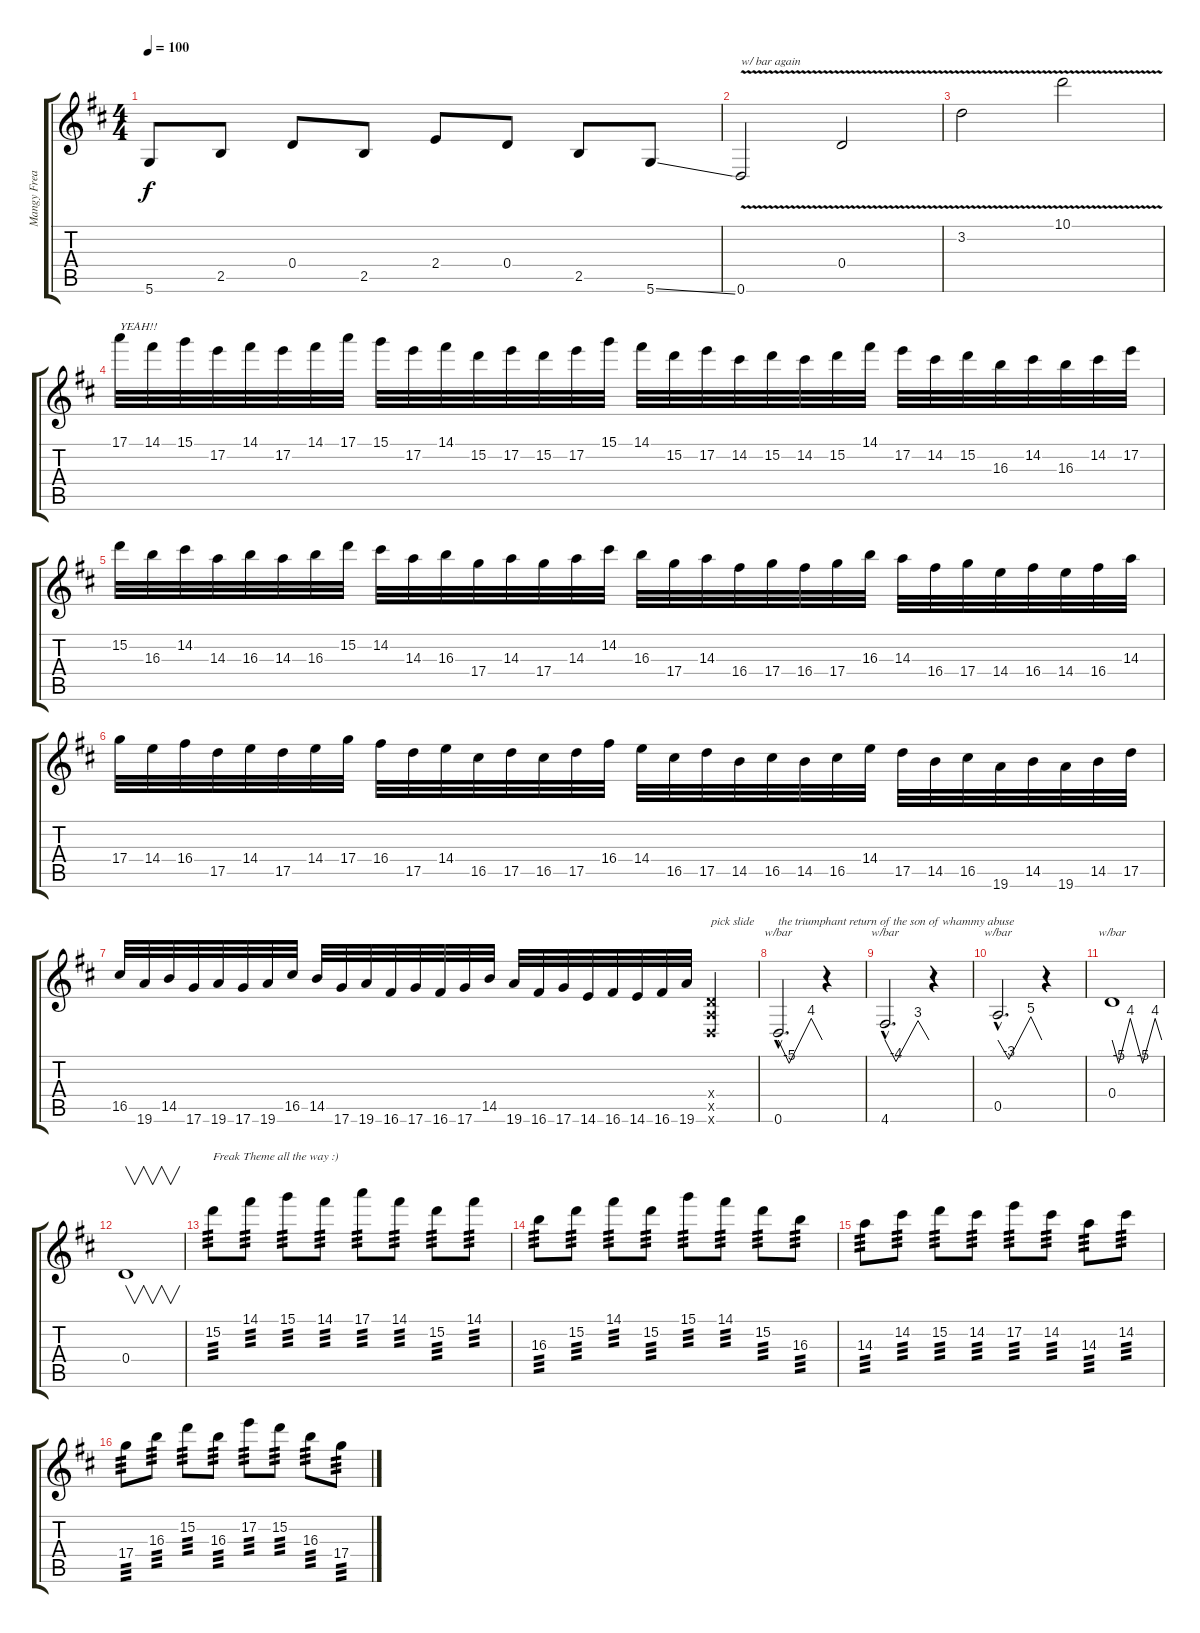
\track ("Mangy Freak (Lead Guitar)" "Mangy Frea") {instrument distortionguitar}
\staff {score tabs}
\tuning (E4 B3 G3 D3 A2 D2) {hide}
\ts (4 4)
\tempo 100
\clef g2
\ks d
5.6.8{dy f} 2.5.8 0.4.8 2.5.8 2.4.8 0.4.8 2.5.8 5.6{ss}.8 |
0.6{v}.2{txt "w/ bar again"} 0.4{v}.2 |
3.2{v}.2 10.1{v}.2 |
17.1.32{txt "YEAH!!"} 14.1.32 15.1.32 17.2.32 14.1.32 17.2.32 14.1.32 17.1.32 15.1.32 17.2.32 14.1.32 15.2.32 17.2.32 15.2.32 17.2.32 15.1.32 14.1.32 15.2.32 17.2.32 14.2.32 15.2.32 14.2.32 15.2.32 14.1.32 17.2.32 14.2.32 15.2.32 16.3.32 14.2.32 16.3.32 14.2.32 17.2.32 |
15.2.32 16.3.32 14.2.32 14.3.32 16.3.32 14.3.32 16.3.32 15.2.32 14.2.32 14.3.32 16.3.32 17.4.32 14.3.32 17.4.32 14.3.32 14.2.32 16.3.32 17.4.32 14.3.32 16.4.32 17.4.32 16.4.32 17.4.32 16.3.32 14.3.32 16.4.32 17.4.32 14.4.32 16.4.32 14.4.32 16.4.32 14.3.32 |
17.4.32 14.4.32 16.4.32 17.5.32 14.4.32 17.5.32 14.4.32 17.4.32 16.4.32 17.5.32 14.4.32 16.5.32 17.5.32 16.5.32 17.5.32 16.4.32 14.4.32 16.5.32 17.5.32 14.5.32 16.5.32 14.5.32 16.5.32 14.4.32 17.5.32 14.5.32 16.5.32 19.6.32 14.5.32 19.6.32 14.5.32 17.5.32 |
16.5.32 19.6.32 14.5.32 17.6.32 19.6.32 17.6.32 19.6.32 16.5.32 14.5.32 17.6.32 19.6.32 16.6.32 17.6.32 16.6.32 17.6.32 14.5.32 19.6.32 16.6.32 17.6.32 14.6.32 16.6.32 14.6.32 16.6.32 19.6.32 (0.4{x} 0.5{x} 0.6{x}).4{txt "pick slide"} |
0.6{hac}.2{d tbe (custom default 0 0 15 -20 45 16 60 0) txt "the triumphant return of the son of whammy abuse"} r.4 |
4.6{hac}.2{d tbe (custom default 0 0 15 -16 45 12 60 0)} r.4 |
0.5{hac}.2{d tbe (custom default 0 0 15 -12 45 20 60 0)} r.4 |
0.4.1{tbe (custom default 0 0 8 -20 22 16 37 -20 52 16 60 0)} |
0.4.1{v} |
15.2.8{txt "Freak Theme all the way :)" tp 3} 14.1.8{tp 3} 15.1.8{tp 3} 14.1.8{tp 3} 17.1.8{tp 3} 14.1.8{tp 3} 15.2.8{tp 3} 14.1.8{tp 3} |
16.3.8{tp 3} 15.2.8{tp 3} 14.1.8{tp 3} 15.2.8{tp 3} 15.1.8{tp 3} 14.1.8{tp 3} 15.2.8{tp 3} 16.3.8{tp 3} |
14.3.8{tp 3} 14.2.8{tp 3} 15.2.8{tp 3} 14.2.8{tp 3} 17.2.8{tp 3} 14.2.8{tp 3} 14.3.8{tp 3} 14.2.8{tp 3} |
17.4.8{tp 3} 16.3.8{tp 3} 15.2.8{tp 3} 16.3.8{tp 3} 17.2.8{tp 3} 15.2.8{tp 3} 16.3.8{tp 3} 17.4.8{tp 3}
